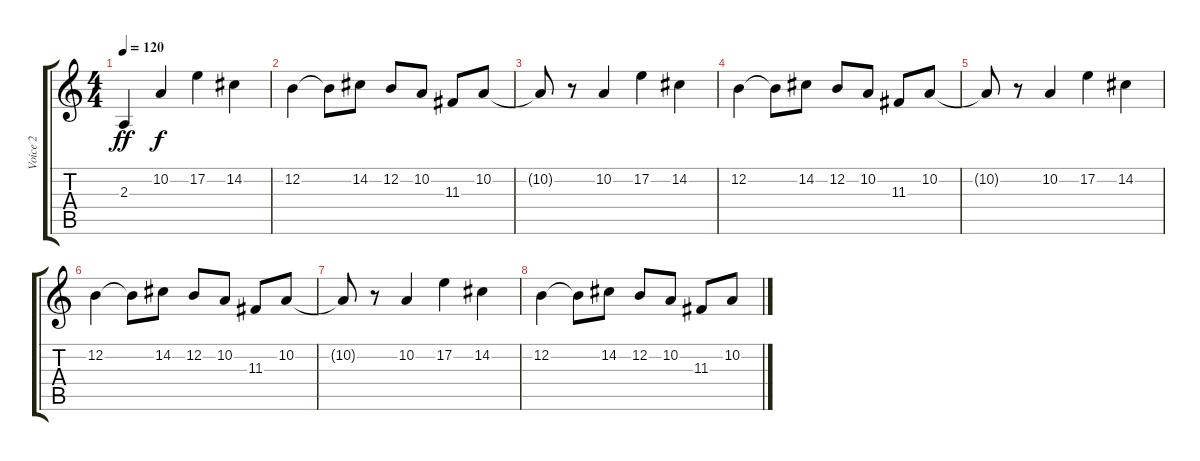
\track ("Voice 2" "Voice 2") {instrument frenchhorn}
\staff {score tabs}
\tuning (E4 B3 G3 D3 A2 E2) {hide}
\ts (4 4)
\tempo 120
\clef g2
\ks c
2.3.4{dy ff} 10.2.4{dy f} 17.2.4 14.2.4 |
12.2.4 12.2{t}.8 14.2.8 12.2.8 10.2.8 11.3.8 10.2.8 |
10.2{t}.8 r.8 10.2.4 17.2.4 14.2.4 |
12.2.4 12.2{t}.8 14.2.8 12.2.8 10.2.8 11.3.8 10.2.8 |
10.2{t}.8 r.8 10.2.4 17.2.4 14.2.4 |
12.2.4 12.2{t}.8 14.2.8 12.2.8 10.2.8 11.3.8 10.2.8 |
10.2{t}.8 r.8 10.2.4 17.2.4 14.2.4 |
12.2.4 12.2{t}.8 14.2.8 12.2.8 10.2.8 11.3.8 10.2.8
